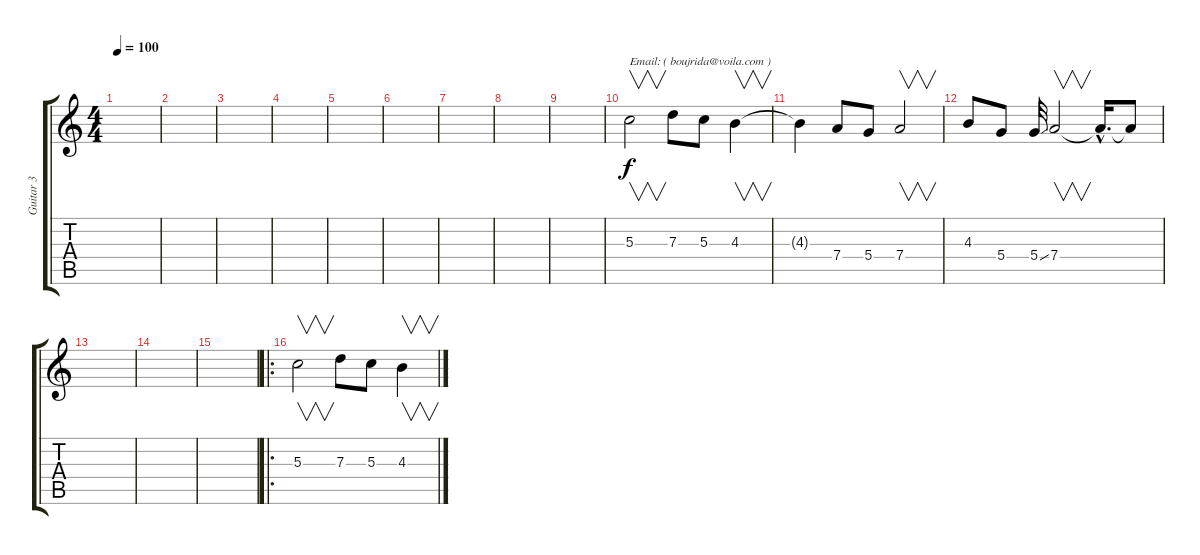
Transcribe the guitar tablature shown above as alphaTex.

\track ("Guitar 3" "Guitar 3") {instrument acousticguitarnylon}
\staff {score tabs}
\tuning (E4 B3 G3 D3 A2 E2) {hide}
\ts (4 4)
\tempo 100
\clef g2
\ks c
|
|
|
|
|
|
|
|
|
5.3.2{v txt "Email: ( boujrida@voila.com )"} 7.3.8 5.3.8 4.3.4{v} |
4.3{t}.4 7.4.8 5.4.8 7.4.2{v} |
4.3.8 5.4.8 5.4{ss}.32 7.4.2{v} 7.4{hac t}.16{d} 7.4{t}.8 |
|
|
|
\ro
5.3.2{v} 7.3.8 5.3.8 4.3.4{v}
